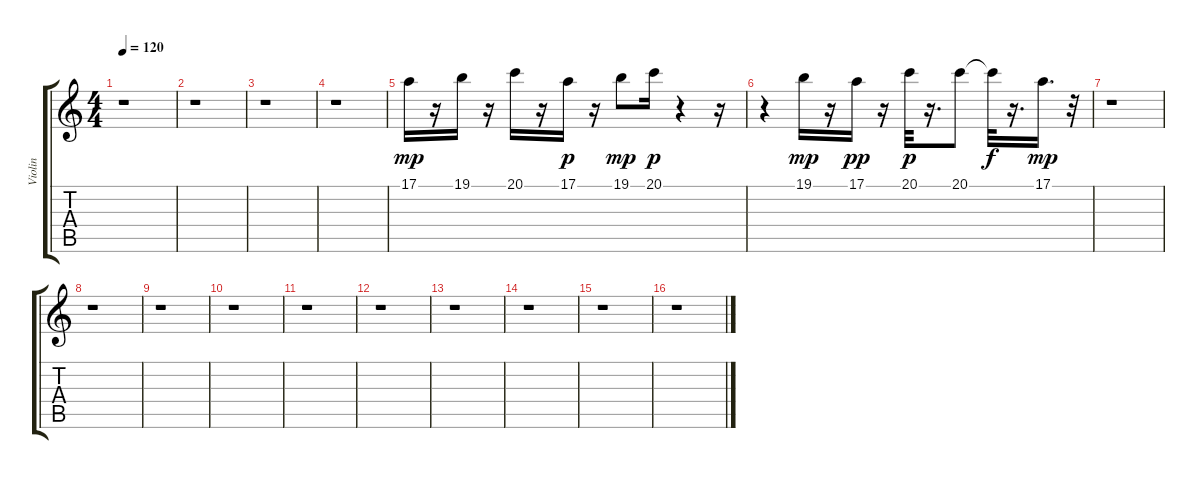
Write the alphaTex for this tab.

\track ("Violin" "Violin") {instrument violin}
\staff {score tabs}
\tuning (E4 B3 G3 D3 A2 E2) {hide}
\ts (4 4)
\tempo 120
\clef g2
\ks c
r.1{dy p} |
r.1 |
r.1 |
r.1 |
17.1.16{dy mp} r.16 19.1.16 r.16 20.1.16 r.16 17.1.16{dy p} r.16 19.1.8{dy mp} 20.1.16{dy p} r.4 r.16 |
r.4 19.1.16{dy mp} r.16 17.1.16{dy pp} r.16 20.1.32{dy p} r.16{d} 20.1.8 20.1{t}.32{dy f} r.16{d} 17.1.16{d dy mp} r.32 |
r.1 |
r.1 |
r.1 |
r.1 |
r.1 |
r.1 |
r.1 |
r.1 |
r.1 |
r.1
